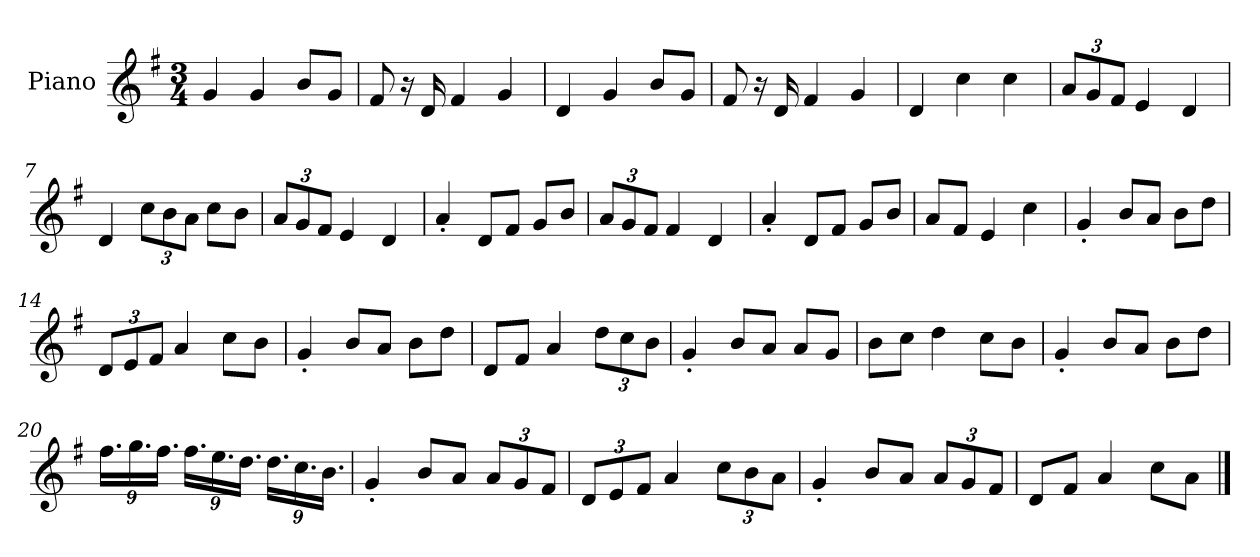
**kern
*part1
*staff1
*I"Piano
*I'P-no
*clefG2
*k[f#]
*M3/4
*MM181
=1
4g/
4g/
8b/L
8g/J
=2
8f#/
16r
16d/
4f#/
4g/
=3
4d/
4g/
8b/L
8g/J
=4
8f#/
16r
16d/
4f#/
4g/
=5
4d/
4cc\
4cc\
=6
*Xbrackettup
12a/L
12g/
12f#/J
4e/
4d/
=7
4d/
12cc\L
12b\
12a\J
8cc\L
8b\J
!!LO:LB:g=z
=8
12a/L
12g/
12f#/J
4e/
4d/
=9
4a'/
8d/L
8f#/J
8g/L
8b/J
=10
12a/L
12g/
12f#/J
4f#/
4d/
=11
4a'/
8d/L
8f#/J
8g/L
8b/J
=12
8a/L
8f#/J
4e/
4cc\
=13
4g'/
8b/L
8a/J
8b\L
8dd\J
=14
12d/L
12e/
12f#/J
4a/
8cc\L
8b\J
=15
4g'/
8b/L
8a/J
8b\L
8dd\J
!!LO:LB:g=z
=16
8d/L
8f#/J
4a/
12dd\L
12cc\
12b\J
=17
4g'/
8b/L
8a/J
8a/L
8g/J
=18
8b\L
8cc\J
4dd\
8cc\L
8b\J
=19
4g'/
8b/L
8a/J
8b\L
8dd\J
=20
18.ff#\LL
18.gg\
18.ff#\JJ
18.ff#\LL
18.ee\
18.dd\JJ
18.dd\LL
18.cc\
18.b\JJ
=21
4g'/
8b/L
8a/J
12a/L
12g/
12f#/J
!!LO:LB:g=z
=22
12d/L
12e/
12f#/J
4a/
12cc\L
12b\
12a\J
=23
4g'/
8b/L
8a/J
12a/L
12g/
12f#/J
=24
8d/L
8f#/J
4a/
8cc\L
8a\J
==
*-
